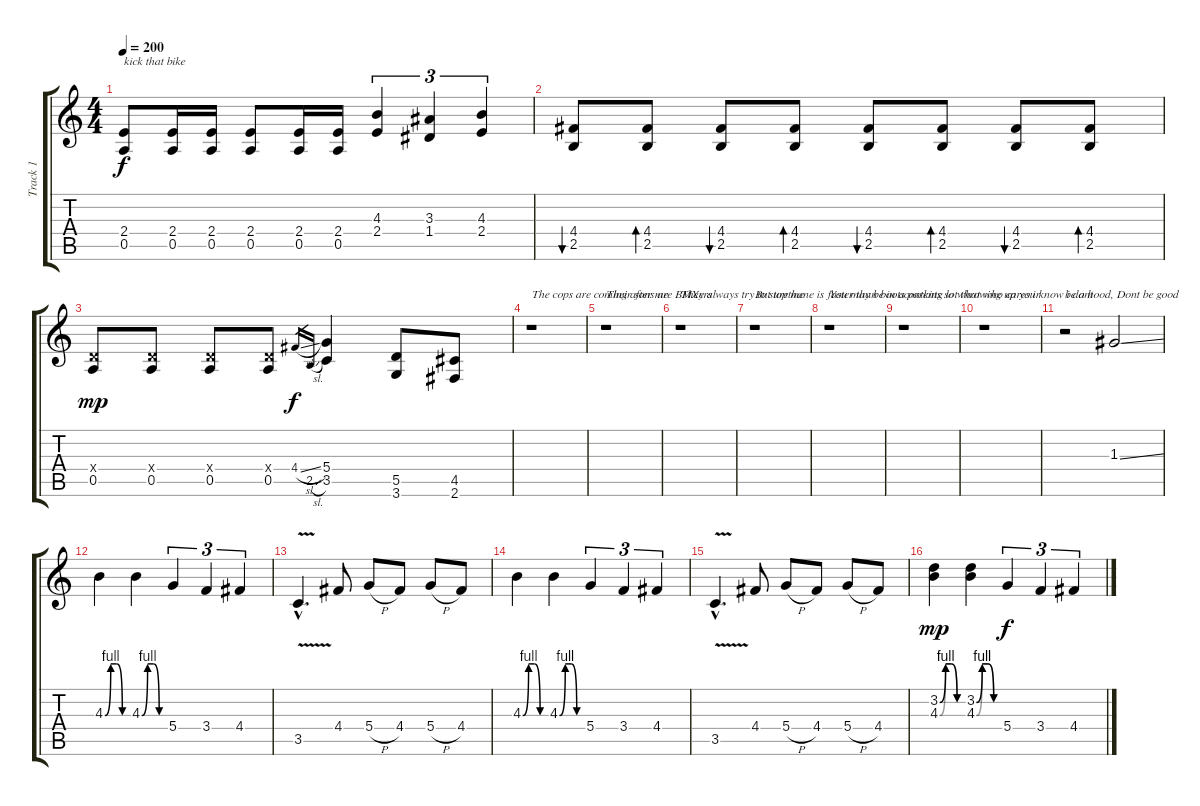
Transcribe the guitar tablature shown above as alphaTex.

\track ("Track 1" "Track 1") {instrument distortionguitar}
\staff {score tabs}
\tuning (E4 B3 G3 D3 A2 E2) {hide}
\ts (4 4)
\tempo 200
\clef g2
\ks c
(2.4 0.5).8{txt "kick that bike" dy f} (2.4 0.5).16 (2.4 0.5).16 (2.4 0.5).8 (2.4 0.5).16 (2.4 0.5).16 (4.3 2.4).4{tu (3 2)} (3.3 1.4).4{tu (3 2)} (4.3 2.4).4{tu (3 2)} |
(4.4 2.5).8{bu 60} (4.4 2.5).8{bd 60} (4.4 2.5).8{bu 60} (4.4 2.5).8{bd 60} (4.4 2.5).8{bu 60} (4.4 2.5).8{bd 60} (4.4 2.5).8{bu 60} (4.4 2.5).8{bd 60} |
(0.4{x} 0.5).8{dy mp} (0.4{x} 0.5).8 (0.4{x} 0.5).8 (0.4{x} 0.5).8 4.4{sl}.16{gr dy f} 2.5{sl}.16{gr} (5.4 3.5).4 (5.5 3.6).8 (4.5 2.6).8 |
r.1{txt "The cops are coming after me"} |
r.1{txt "Their sons are BMXers"} |
r.1{txt "They always try to stop me"} |
r.1{txt "But urethane is faster than boots"} |
r.1{txt "You may be in a parking lot throwing up your"} |
r.1{txt "contents so what who cares i know i dont"} |
r.1 |
r.2{txt "be a hood, Dont be good" volume 16} 1.3{ss}.2 |
4.3{be (custom 0 0 15 4 30 4 45 0 60 0)}.4 4.3{be (custom 0 0 15 4 30 4 45 0 60 0)}.4 5.4.4{tu (3 2)} 3.4.4{tu (3 2)} 4.4.4{tu (3 2)} |
3.5{v hac}.4{d} 4.4.8 5.4{h}.8 4.4.8 5.4{h}.8 4.4.8 |
4.3{be (custom 0 0 15 4 30 4 45 0 60 0)}.4 4.3{be (custom 0 0 15 4 30 4 45 0 60 0)}.4 5.4.4{tu (3 2)} 3.4.4{tu (3 2)} 4.4.4{tu (3 2)} |
3.5{v hac}.4{d} 4.4.8 5.4{h}.8 4.4.8 5.4{h}.8 4.4.8 |
(3.2{be (custom 0 0 15 4 30 4 45 0 60 0)} 4.3{be (custom 0 0 15 4 30 4 45 0 60 0)}).4{dy mp} (3.2{be (custom 0 0 15 4 30 4 45 0 60 0)} 4.3{be (custom 0 0 15 4 30 4 45 0 60 0)}).4 5.4.4{tu (3 2) dy f} 3.4.4{tu (3 2)} 4.4.4{tu (3 2)}
